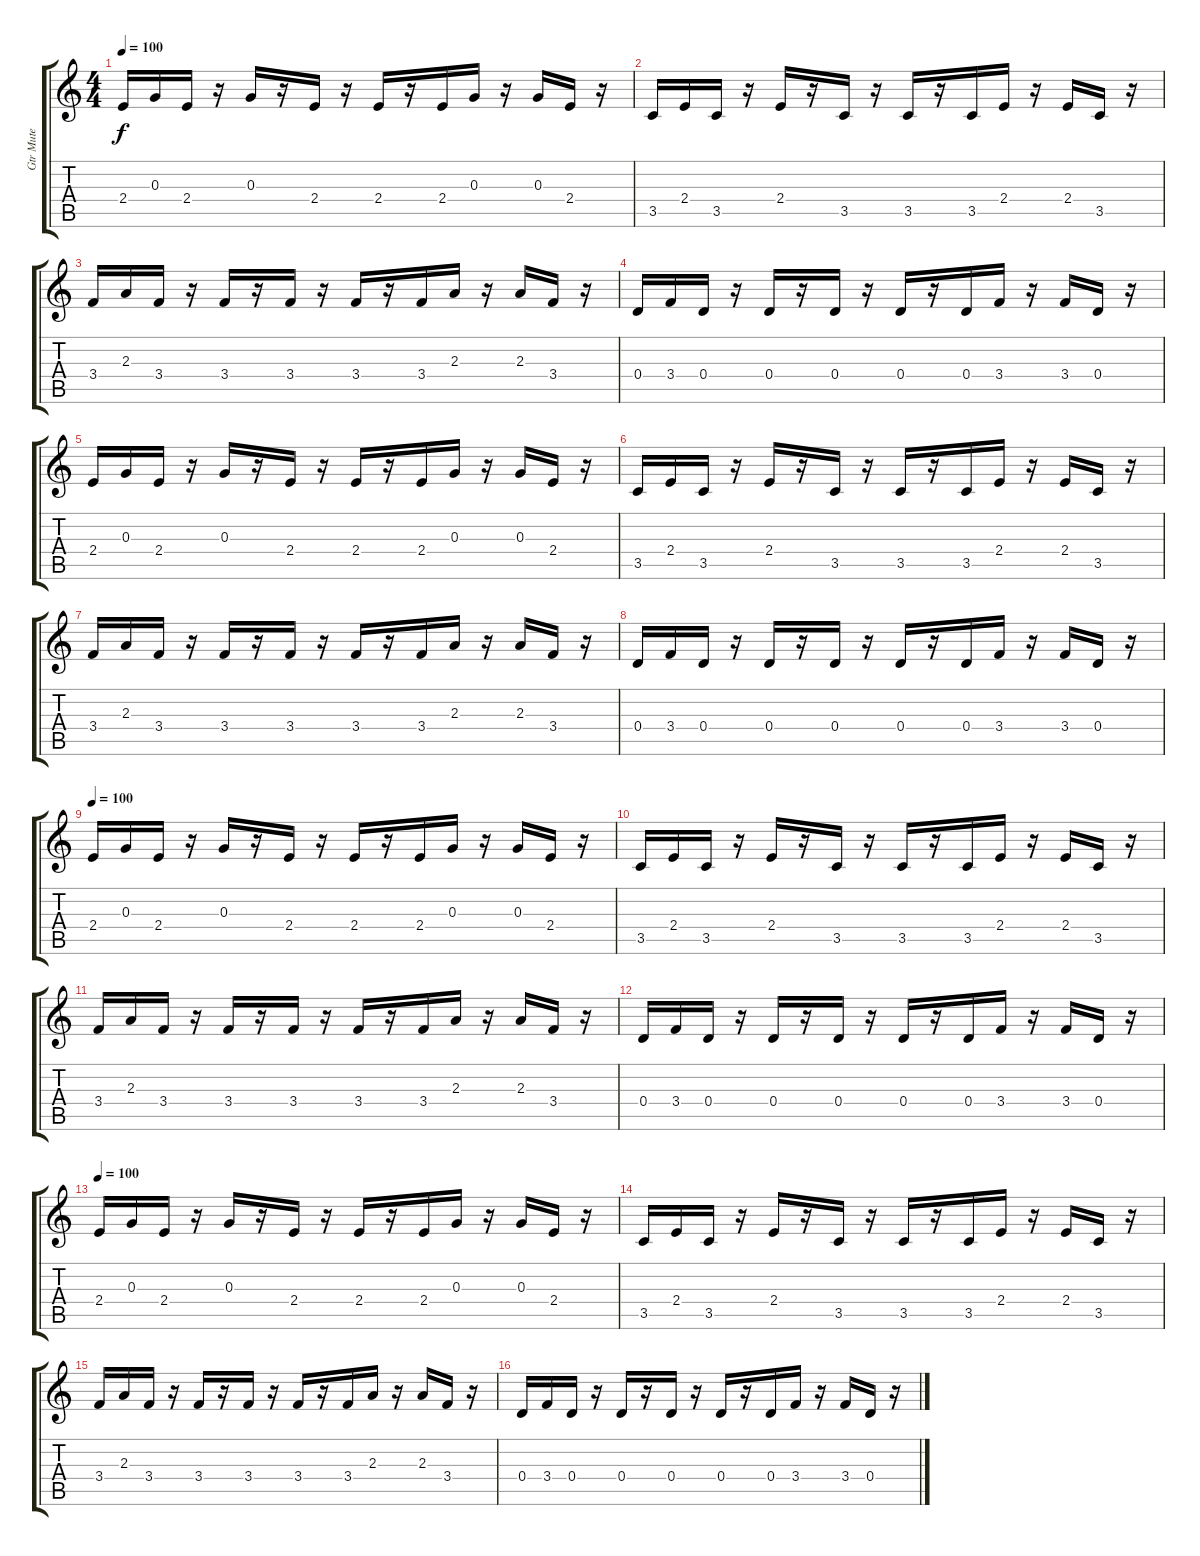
\track ("Gtr Mute" "Gtr Mute") {instrument electricguitarmuted}
\staff {score tabs}
\tuning (E4 B3 G3 D3 A2 E2) {hide}
\ts (4 4)
\tempo 100
\clef g2
\ks c
2.4.16{dy f} 0.3.16 2.4.16 r.16 0.3.16 r.16 2.4.16 r.16 2.4.16 r.16 2.4.16 0.3.16 r.16 0.3.16 2.4.16 r.16 |
3.5.16 2.4.16 3.5.16 r.16 2.4.16 r.16 3.5.16 r.16 3.5.16 r.16 3.5.16 2.4.16 r.16 2.4.16 3.5.16 r.16 |
3.4.16 2.3.16 3.4.16 r.16 3.4.16 r.16 3.4.16 r.16 3.4.16 r.16 3.4.16 2.3.16 r.16 2.3.16 3.4.16 r.16 |
0.4.16 3.4.16 0.4.16 r.16 0.4.16 r.16 0.4.16 r.16 0.4.16 r.16 0.4.16 3.4.16 r.16 3.4.16 0.4.16 r.16 |
2.4.16 0.3.16 2.4.16 r.16 0.3.16 r.16 2.4.16 r.16 2.4.16 r.16 2.4.16 0.3.16 r.16 0.3.16 2.4.16 r.16 |
3.5.16 2.4.16 3.5.16 r.16 2.4.16 r.16 3.5.16 r.16 3.5.16 r.16 3.5.16 2.4.16 r.16 2.4.16 3.5.16 r.16 |
3.4.16 2.3.16 3.4.16 r.16 3.4.16 r.16 3.4.16 r.16 3.4.16 r.16 3.4.16 2.3.16 r.16 2.3.16 3.4.16 r.16 |
0.4.16 3.4.16 0.4.16 r.16 0.4.16 r.16 0.4.16 r.16 0.4.16 r.16 0.4.16 3.4.16 r.16 3.4.16 0.4.16 r.16 |
\tempo 100
2.4.16 0.3.16 2.4.16 r.16 0.3.16 r.16 2.4.16 r.16 2.4.16 r.16 2.4.16 0.3.16 r.16 0.3.16 2.4.16 r.16 |
3.5.16 2.4.16 3.5.16 r.16 2.4.16 r.16 3.5.16 r.16 3.5.16 r.16 3.5.16 2.4.16 r.16 2.4.16 3.5.16 r.16 |
3.4.16 2.3.16 3.4.16 r.16 3.4.16 r.16 3.4.16 r.16 3.4.16 r.16 3.4.16 2.3.16 r.16 2.3.16 3.4.16 r.16 |
0.4.16 3.4.16 0.4.16 r.16 0.4.16 r.16 0.4.16 r.16 0.4.16 r.16 0.4.16 3.4.16 r.16 3.4.16 0.4.16 r.16 |
\tempo 100
2.4.16 0.3.16 2.4.16 r.16 0.3.16 r.16 2.4.16 r.16 2.4.16 r.16 2.4.16 0.3.16 r.16 0.3.16 2.4.16 r.16 |
3.5.16 2.4.16 3.5.16 r.16 2.4.16 r.16 3.5.16 r.16 3.5.16 r.16 3.5.16 2.4.16 r.16 2.4.16 3.5.16 r.16 |
3.4.16 2.3.16 3.4.16 r.16 3.4.16 r.16 3.4.16 r.16 3.4.16 r.16 3.4.16 2.3.16 r.16 2.3.16 3.4.16 r.16 |
0.4.16 3.4.16 0.4.16 r.16 0.4.16 r.16 0.4.16 r.16 0.4.16 r.16 0.4.16 3.4.16 r.16 3.4.16 0.4.16 r.16
